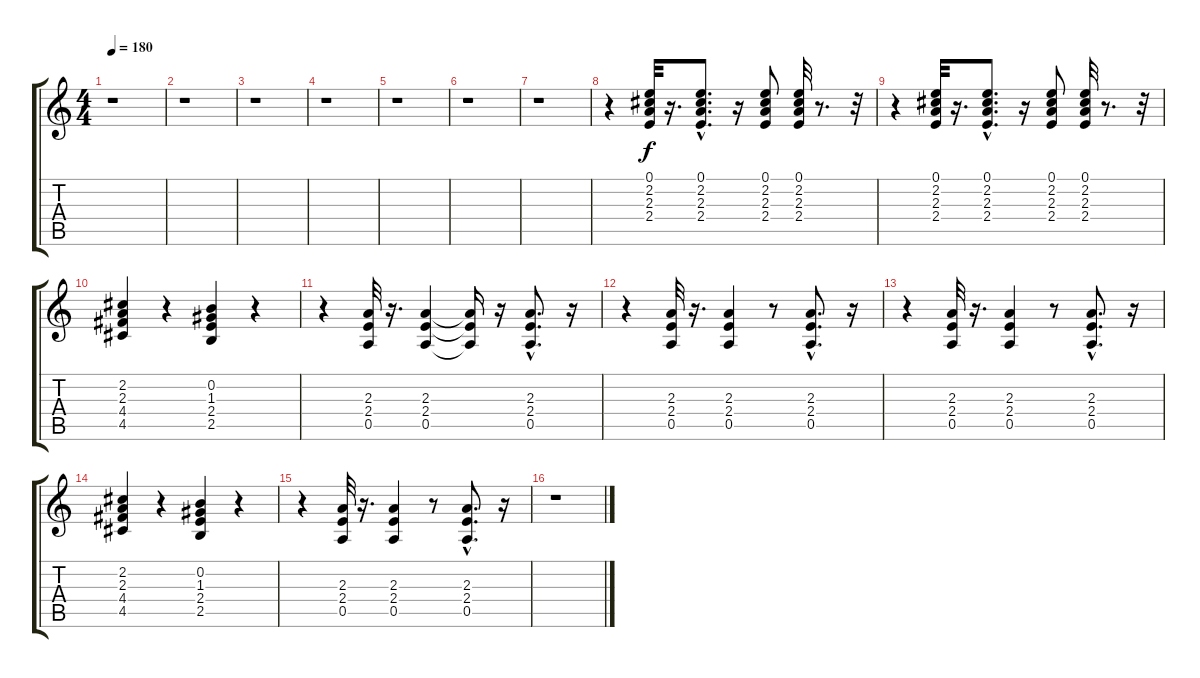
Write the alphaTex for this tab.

\track "" {instrument electricguitarclean}
\staff {score tabs}
\tuning (E4 B3 G3 D3 A2 E2) {hide}
\ts (4 4)
\tempo 180
\clef g2
\ks c
r.1{dy f} |
r.1 |
r.1 |
r.1 |
r.1 |
r.1 |
r.1 |
r.4 (0.1 2.2 2.3 2.4).32 r.16{d} (0.1{hac} 2.2{hac} 2.3{hac} 2.4{hac}).8{d} r.16 (0.1 2.2 2.3 2.4).8 (0.1 2.2 2.3 2.4).32 r.8{d} r.32 |
r.4 (0.1 2.2 2.3 2.4).32 r.16{d} (0.1{hac} 2.2{hac} 2.3{hac} 2.4{hac}).8{d} r.16 (0.1 2.2 2.3 2.4).8 (0.1 2.2 2.3 2.4).32 r.8{d} r.32 |
(2.2 2.3 4.4 4.5).4 r.4 (0.2 1.3 2.4 2.5).4 r.4 |
r.4 (2.3 2.4 0.5).32 r.16{d} (2.3 2.4 0.5).4 (2.3{t} 2.4{t} 0.5{t}).16 r.16 (2.3{hac} 2.4{hac} 0.5{hac}).8{d} r.16 |
r.4 (2.3 2.4 0.5).32 r.16{d} (2.3 2.4 0.5).4 r.8 (2.3{hac} 2.4{hac} 0.5{hac}).8{d} r.16 |
r.4 (2.3 2.4 0.5).32 r.16{d} (2.3 2.4 0.5).4 r.8 (2.3{hac} 2.4{hac} 0.5{hac}).8{d} r.16 |
(2.2 2.3 4.4 4.5).4 r.4 (0.2 1.3 2.4 2.5).4 r.4 |
r.4 (2.3 2.4 0.5).32 r.16{d} (2.3 2.4 0.5).4 r.8 (2.3{hac} 2.4{hac} 0.5{hac}).8{d} r.16 |
r.1
